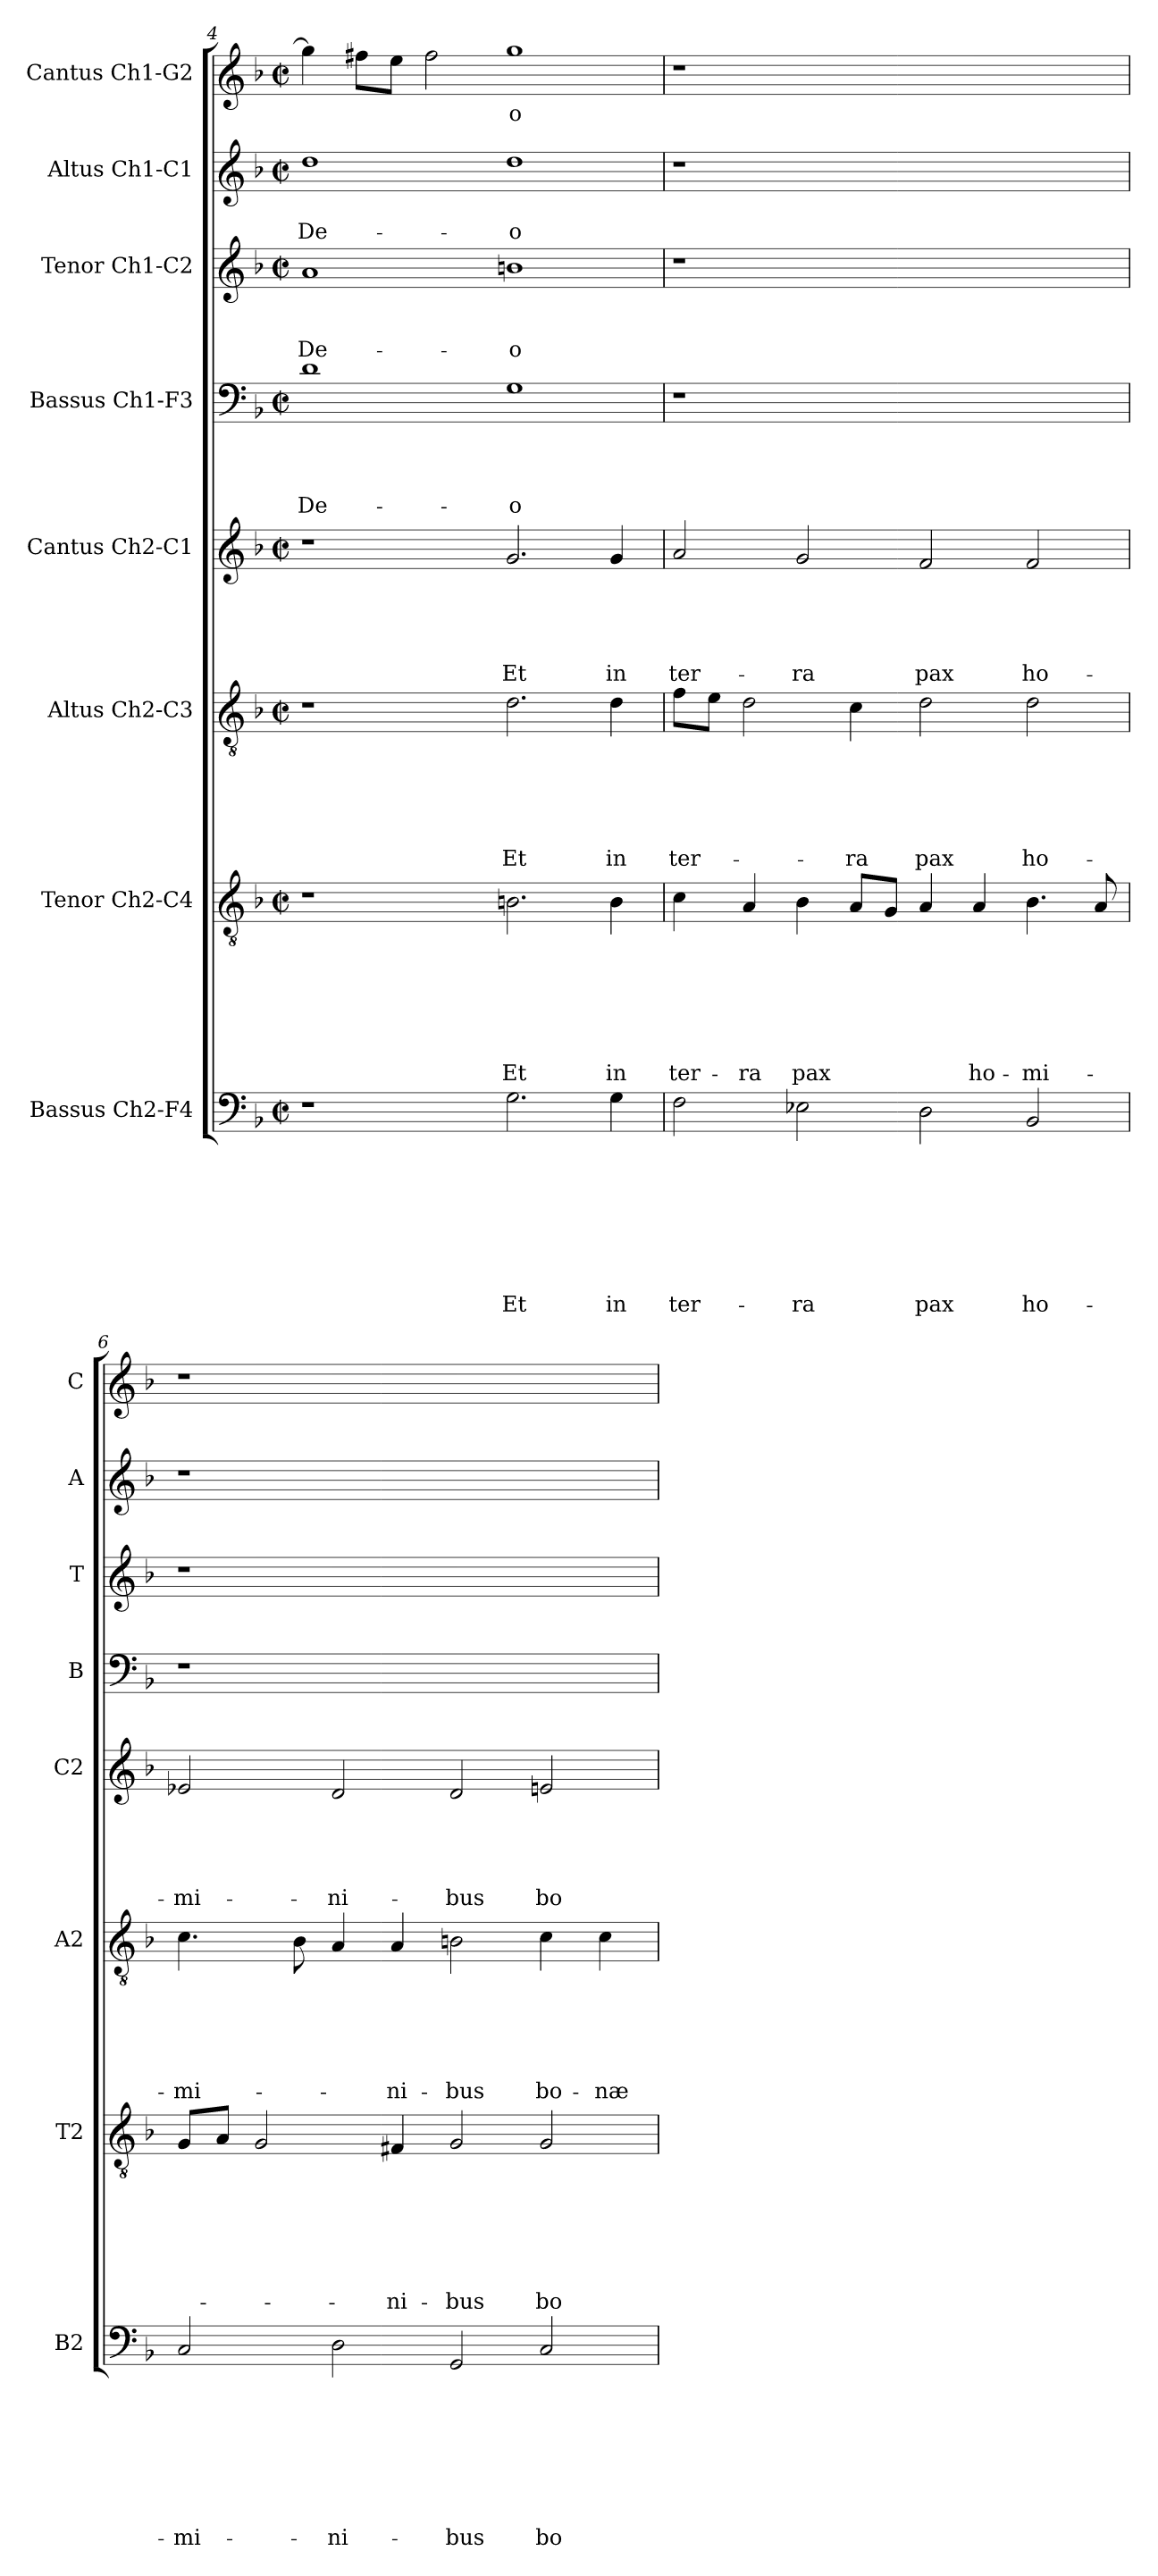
**kern	**text	**text	**text	**text	**text	**text	**text	**text	**kern	**text	**text	**text	**text	**text	**text	**text	**kern	**text	**text	**text	**text	**text	**text	**kern	**text	**text	**text	**text	**text	**kern	**text	**text	**text	**text	**kern	**text	**text	**text	**kern	**text	**text	**kern	**text
*part8	*part8	*part8	*part8	*part8	*part8	*part8	*part8	*part8	*part7	*part7	*part7	*part7	*part7	*part7	*part7	*part7	*part6	*part6	*part6	*part6	*part6	*part6	*part6	*part5	*part5	*part5	*part5	*part5	*part5	*part4	*part4	*part4	*part4	*part4	*part3	*part3	*part3	*part3	*part2	*part2	*part2	*part1	*part1
*staff8	*staff8	*staff8	*staff8	*staff8	*staff8	*staff8	*staff8	*staff8	*staff7	*staff7	*staff7	*staff7	*staff7	*staff7	*staff7	*staff7	*staff6	*staff6	*staff6	*staff6	*staff6	*staff6	*staff6	*staff5	*staff5	*staff5	*staff5	*staff5	*staff5	*staff4	*staff4	*staff4	*staff4	*staff4	*staff3	*staff3	*staff3	*staff3	*staff2	*staff2	*staff2	*staff1	*staff1
*I"Bassus Ch2-F4	*	*	*	*	*	*	*	*	*I"Tenor Ch2-C4	*	*	*	*	*	*	*	*I"Altus Ch2-C3	*	*	*	*	*	*	*I"Cantus Ch2-C1	*	*	*	*	*	*I"Bassus Ch1-F3	*	*	*	*	*I"Tenor Ch1-C2	*	*	*	*I"Altus Ch1-C1	*	*	*I"Cantus Ch1-G2	*
*I'B2	*	*	*	*	*	*	*	*	*I'T2	*	*	*	*	*	*	*	*I'A2	*	*	*	*	*	*	*I'C2	*	*	*	*	*	*I'B	*	*	*	*	*I'T	*	*	*	*I'A	*	*	*I'C	*
*clefF4	*	*	*	*	*	*	*	*	*clefGv2	*	*	*	*	*	*	*	*clefGv2	*	*	*	*	*	*	*clefG2	*	*	*	*	*	*clefF4	*	*	*	*	*clefG2	*	*	*	*clefG2	*	*	*clefG2	*
*k[b-]	*	*	*	*	*	*	*	*	*k[b-]	*	*	*	*	*	*	*	*k[b-]	*	*	*	*	*	*	*k[b-]	*	*	*	*	*	*k[b-]	*	*	*	*	*k[b-]	*	*	*	*k[b-]	*	*	*k[b-]	*
*F:	*	*	*	*	*	*	*	*	*F:	*	*	*	*	*	*	*	*F:	*	*	*	*	*	*	*F:	*	*	*	*	*	*F:	*	*	*	*	*F:	*	*	*	*F:	*	*	*F:	*
*M2/2	*	*	*	*	*	*	*	*	*M2/2	*	*	*	*	*	*	*	*M2/2	*	*	*	*	*	*	*M2/2	*	*	*	*	*	*M2/2	*	*	*	*	*M2/2	*	*	*	*M2/2	*	*	*M2/2	*
*met(c|)	*	*	*	*	*	*	*	*	*met(c|)	*	*	*	*	*	*	*	*met(c|)	*	*	*	*	*	*	*met(c|)	*	*	*	*	*	*met(c|)	*	*	*	*	*met(c|)	*	*	*	*met(c|)	*	*	*met(c|)	*
=4	=4	=4	=4	=4	=4	=4	=4	=4	=4	=4	=4	=4	=4	=4	=4	=4	=4	=4	=4	=4	=4	=4	=4	=4	=4	=4	=4	=4	=4	=4	=4	=4	=4	=4	=4	=4	=4	=4	=4	=4	=4	=4	=4
!	!	!	!	!	!	!	!	!	!	!	!	!	!	!	!	!	!	!	!	!	!	!	!	!	!	!	!	!	!	!	!	!	!	!LO:LY:b	!	!	!	!LO:LY:b	!	!	!LO:LY:b	!	!
1r	.	.	.	.	.	.	.	.	1r	.	.	.	.	.	.	.	1r	.	.	.	.	.	.	1r	.	.	.	.	.	1d	.	.	.	De-	1a	.	.	De-	1dd	.	De-	4gg\]	.
.	.	.	.	.	.	.	.	.	.	.	.	.	.	.	.	.	.	.	.	.	.	.	.	.	.	.	.	.	.	.	.	.	.	.	.	.	.	.	.	.	.	8ff#X\L	.
.	.	.	.	.	.	.	.	.	.	.	.	.	.	.	.	.	.	.	.	.	.	.	.	.	.	.	.	.	.	.	.	.	.	.	.	.	.	.	.	.	.	8ee\J	.
.	.	.	.	.	.	.	.	.	.	.	.	.	.	.	.	.	.	.	.	.	.	.	.	.	.	.	.	.	.	.	.	.	.	.	.	.	.	.	.	.	.	2ff#\	.
!	!	!	!	!	!	!	!	!LO:LY:b	!	!	!	!	!	!	!	!LO:LY:b	!	!	!	!	!	!	!LO:LY:b	!	!	!	!	!	!LO:LY:b	!	!	!	!	!LO:LY:b	!	!	!	!LO:LY:b	!	!	!LO:LY:b	!	!LO:LY:b
2.G\	.	.	.	.	.	.	.	Et	2.Bn\	.	.	.	.	.	.	Et	2.d\	.	.	.	.	.	Et	2.g/	.	.	.	.	Et	1G	.	.	.	-o	1bn	.	.	-o	1dd	.	-o	1gg	-o
!	!	!	!	!	!	!	!	!LO:LY:b	!	!	!	!	!	!	!	!LO:LY:b	!	!	!	!	!	!	!LO:LY:b	!	!	!	!	!	!LO:LY:b	!	!	!	!	!	!	!	!	!	!	!	!	!	!
4G\	.	.	.	.	.	.	.	in	4B\	.	.	.	.	.	.	in	4d\	.	.	.	.	.	in	4g/	.	.	.	.	in	.	.	.	.	.	.	.	.	.	.	.	.	.	.
=5	=5	=5	=5	=5	=5	=5	=5	=5	=5	=5	=5	=5	=5	=5	=5	=5	=5	=5	=5	=5	=5	=5	=5	=5	=5	=5	=5	=5	=5	=5	=5	=5	=5	=5	=5	=5	=5	=5	=5	=5	=5	=5	=5
!	!	!	!	!	!	!	!	!LO:LY:b	!	!	!	!	!	!	!	!LO:LY:b	!	!	!	!	!	!	!LO:LY:b	!	!	!	!	!	!LO:LY:b	!	!	!	!	!	!	!	!	!	!	!	!	!	!
2F\	.	.	.	.	.	.	.	ter-	4c\	.	.	.	.	.	.	ter-	8f\L	.	.	.	.	.	ter-	2a/	.	.	.	.	ter-	1r	.	.	.	.	1r	.	.	.	1r	.	.	1r	.
.	.	.	.	.	.	.	.	.	.	.	.	.	.	.	.	.	8e\J	.	.	.	.	.	.	.	.	.	.	.	.	.	.	.	.	.	.	.	.	.	.	.	.	.	.
!	!	!	!	!	!	!	!	!	!	!	!	!	!	!	!	!LO:LY:b	!	!	!	!	!	!	!	!	!	!	!	!	!	!	!	!	!	!	!	!	!	!	!	!	!	!	!
.	.	.	.	.	.	.	.	.	4A/	.	.	.	.	.	.	-ra	2d\	.	.	.	.	.	.	.	.	.	.	.	.	.	.	.	.	.	.	.	.	.	.	.	.	.	.
!	!	!	!	!	!	!	!	!LO:LY:b	!	!	!	!	!	!	!	!LO:LY:b	!	!	!	!	!	!	!	!	!	!	!	!	!LO:LY:b	!	!	!	!	!	!	!	!	!	!	!	!	!	!
2E-X\	.	.	.	.	.	.	.	-ra	4B-\	.	.	.	.	.	.	pax	.	.	.	.	.	.	.	2g/	.	.	.	.	-ra	.	.	.	.	.	.	.	.	.	.	.	.	.	.
!	!	!	!	!	!	!	!	!	!	!	!	!	!	!	!	!	!	!	!	!	!	!	!LO:LY:b	!	!	!	!	!	!	!	!	!	!	!	!	!	!	!	!	!	!	!	!
.	.	.	.	.	.	.	.	.	8A/L	.	.	.	.	.	.	.	4c\	.	.	.	.	.	-ra	.	.	.	.	.	.	.	.	.	.	.	.	.	.	.	.	.	.	.	.
.	.	.	.	.	.	.	.	.	8G/J	.	.	.	.	.	.	.	.	.	.	.	.	.	.	.	.	.	.	.	.	.	.	.	.	.	.	.	.	.	.	.	.	.	.
!	!	!	!	!	!	!	!	!LO:LY:b	!	!	!	!	!	!	!	!	!	!	!	!	!	!	!LO:LY:b	!	!	!	!	!	!LO:LY:b	!	!	!	!	!	!	!	!	!	!	!	!	!	!
2D\	.	.	.	.	.	.	.	pax	4A/	.	.	.	.	.	.	.	2d\	.	.	.	.	.	pax	2f/	.	.	.	.	pax	1ryy	.	.	.	.	1ryy	.	.	.	1ryy	.	.	1ryy	.
!	!	!	!	!	!	!	!	!	!	!	!	!	!	!	!	!LO:LY:b	!	!	!	!	!	!	!	!	!	!	!	!	!	!	!	!	!	!	!	!	!	!	!	!	!	!	!
.	.	.	.	.	.	.	.	.	4A/	.	.	.	.	.	.	ho-	.	.	.	.	.	.	.	.	.	.	.	.	.	.	.	.	.	.	.	.	.	.	.	.	.	.	.
!	!	!	!	!	!	!	!	!LO:LY:b	!	!	!	!	!	!	!	!LO:LY:b	!	!	!	!	!	!	!LO:LY:b	!	!	!	!	!	!LO:LY:b	!	!	!	!	!	!	!	!	!	!	!	!	!	!
2BB-/	.	.	.	.	.	.	.	ho-	4.B-\	.	.	.	.	.	.	-mi-	2d\	.	.	.	.	.	ho-	2f/	.	.	.	.	ho-	.	.	.	.	.	.	.	.	.	.	.	.	.	.
.	.	.	.	.	.	.	.	.	8A/	.	.	.	.	.	.	.	.	.	.	.	.	.	.	.	.	.	.	.	.	.	.	.	.	.	.	.	.	.	.	.	.	.	.
!!LO:LB:g=z
=6	=6	=6	=6	=6	=6	=6	=6	=6	=6	=6	=6	=6	=6	=6	=6	=6	=6	=6	=6	=6	=6	=6	=6	=6	=6	=6	=6	=6	=6	=6	=6	=6	=6	=6	=6	=6	=6	=6	=6	=6	=6	=6	=6
!	!	!	!	!	!	!	!	!LO:LY:b	!	!	!	!	!	!	!	!	!	!	!	!	!	!	!LO:LY:b	!	!	!	!	!	!LO:LY:b	!	!	!	!	!	!	!	!	!	!	!	!	!	!
2C/	.	.	.	.	.	.	.	-mi-	8G/L	.	.	.	.	.	.	.	4.c\	.	.	.	.	.	-mi-	2e-X/	.	.	.	.	-mi-	1r	.	.	.	.	1r	.	.	.	1r	.	.	1r	.
.	.	.	.	.	.	.	.	.	8A/J	.	.	.	.	.	.	.	.	.	.	.	.	.	.	.	.	.	.	.	.	.	.	.	.	.	.	.	.	.	.	.	.	.	.
.	.	.	.	.	.	.	.	.	2G/	.	.	.	.	.	.	.	.	.	.	.	.	.	.	.	.	.	.	.	.	.	.	.	.	.	.	.	.	.	.	.	.	.	.
.	.	.	.	.	.	.	.	.	.	.	.	.	.	.	.	.	8B-\	.	.	.	.	.	.	.	.	.	.	.	.	.	.	.	.	.	.	.	.	.	.	.	.	.	.
!	!	!	!	!	!	!	!	!LO:LY:b	!	!	!	!	!	!	!	!	!	!	!	!	!	!	!	!	!	!	!	!	!LO:LY:b	!	!	!	!	!	!	!	!	!	!	!	!	!	!
2D\	.	.	.	.	.	.	.	-ni-	.	.	.	.	.	.	.	.	4A/	.	.	.	.	.	.	2d/	.	.	.	.	-ni-	.	.	.	.	.	.	.	.	.	.	.	.	.	.
!	!	!	!	!	!	!	!	!	!	!	!	!	!	!	!	!LO:LY:b	!	!	!	!	!	!	!LO:LY:b	!	!	!	!	!	!	!	!	!	!	!	!	!	!	!	!	!	!	!	!
.	.	.	.	.	.	.	.	.	4F#X/	.	.	.	.	.	.	-ni-	4A/	.	.	.	.	.	-ni-	.	.	.	.	.	.	.	.	.	.	.	.	.	.	.	.	.	.	.	.
!	!	!	!	!	!	!	!	!LO:LY:b	!	!	!	!	!	!	!	!LO:LY:b	!	!	!	!	!	!	!LO:LY:b	!	!	!	!	!	!LO:LY:b	!	!	!	!	!	!	!	!	!	!	!	!	!	!
2GG/	.	.	.	.	.	.	.	-bus	2G/	.	.	.	.	.	.	-bus	2Bn\	.	.	.	.	.	-bus	2d/	.	.	.	.	-bus	1ryy	.	.	.	.	1ryy	.	.	.	1ryy	.	.	1ryy	.
!	!	!	!	!	!	!	!	!LO:LY:b	!	!	!	!	!	!	!	!LO:LY:b	!	!	!	!	!	!	!LO:LY:b	!	!	!	!	!	!LO:LY:b	!	!	!	!	!	!	!	!	!	!	!	!	!	!
2C/	.	.	.	.	.	.	.	bo-	2G/	.	.	.	.	.	.	bo-	4c\	.	.	.	.	.	bo-	2en/	.	.	.	.	bo-	.	.	.	.	.	.	.	.	.	.	.	.	.	.
!	!	!	!	!	!	!	!	!	!	!	!	!	!	!	!	!	!	!	!	!	!	!	!LO:LY:b	!	!	!	!	!	!	!	!	!	!	!	!	!	!	!	!	!	!	!	!
.	.	.	.	.	.	.	.	.	.	.	.	.	.	.	.	.	4c\	.	.	.	.	.	-næ	.	.	.	.	.	.	.	.	.	.	.	.	.	.	.	.	.	.	.	.
=	=	=	=	=	=	=	=	=	=	=	=	=	=	=	=	=	=	=	=	=	=	=	=	=	=	=	=	=	=	=	=	=	=	=	=	=	=	=	=	=	=	=	=
*-	*-	*-	*-	*-	*-	*-	*-	*-	*-	*-	*-	*-	*-	*-	*-	*-	*-	*-	*-	*-	*-	*-	*-	*-	*-	*-	*-	*-	*-	*-	*-	*-	*-	*-	*-	*-	*-	*-	*-	*-	*-	*-	*-
